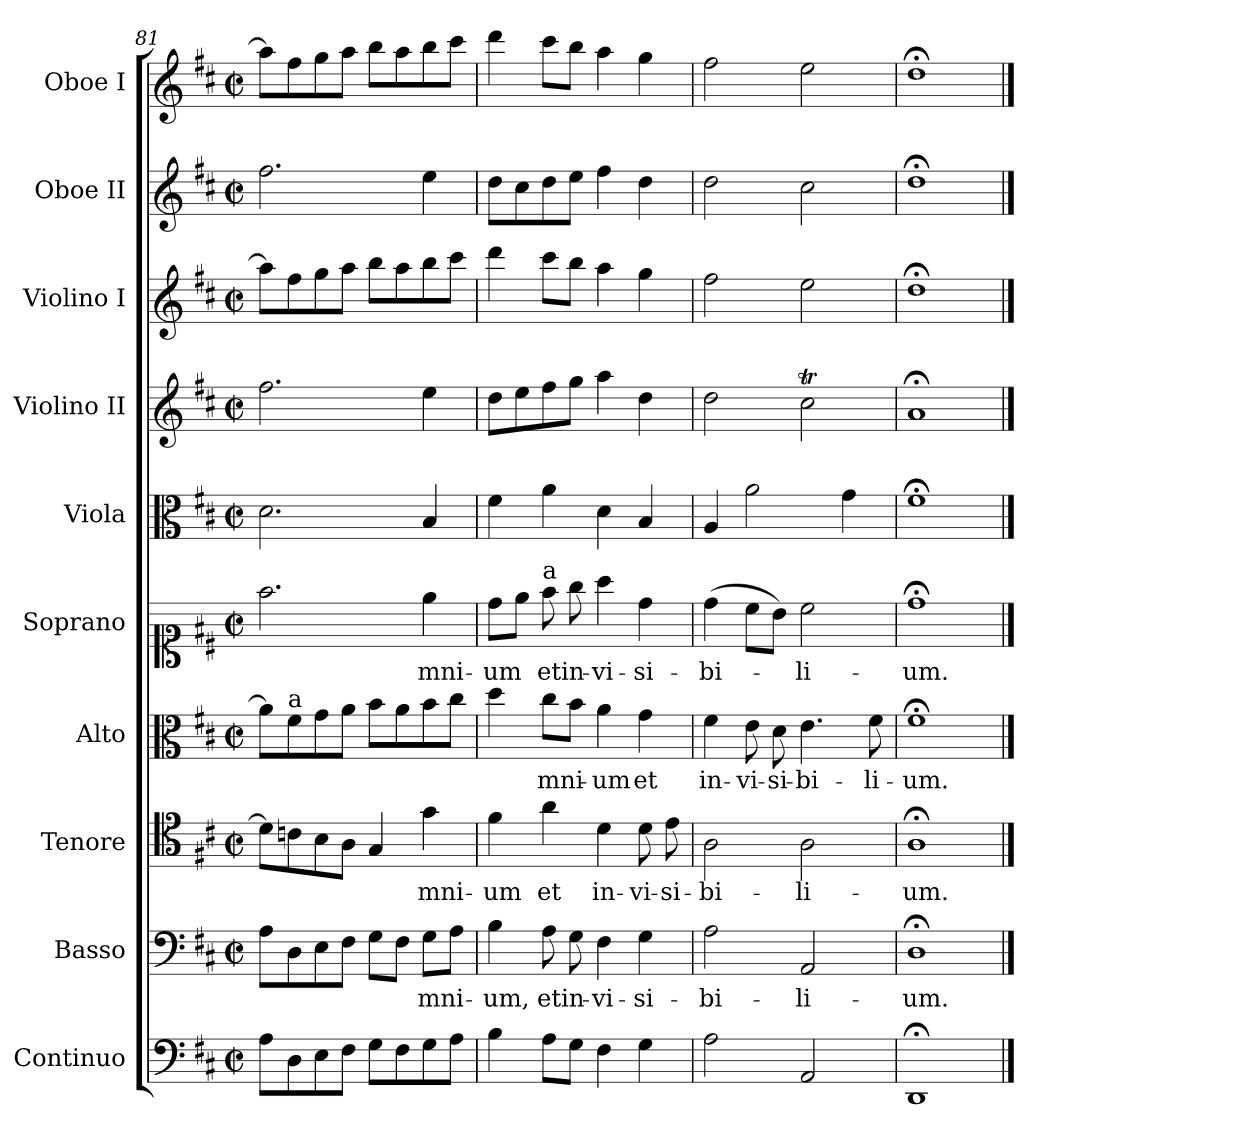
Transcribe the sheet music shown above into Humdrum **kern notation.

**kern	**kern	**text	**kern	**text	**kern	**text	**kern	**text	**kern	**kern	**kern	**kern	**kern
*part10	*part9	*part9	*part8	*part8	*part7	*part7	*part6	*part6	*part5	*part4	*part3	*part2	*part1
*staff10	*staff9	*staff9	*staff8	*staff8	*staff7	*staff7	*staff6	*staff6	*staff5	*staff4	*staff3	*staff2	*staff1
*I"Continuo	*I"Basso	*	*I"Tenore	*	*I"Alto	*	*I"Soprano	*	*I"Viola	*I"Violino II	*I"Violino I	*I"Oboe II	*I"Oboe I
*I'Cont.	*I'B.	*	*I'T.	*	*I'A.	*	*I'S.	*	*I'Vla.	*I'Vln. II	*I'Vln. I	*I'Ob. II	*I'Ob. I
*clefF4	*clefF4	*	*clefC4	*	*clefC3	*	*clefC1	*	*clefC3	*clefG2	*clefG2	*clefG2	*clefG2
*k[f#c#]	*k[f#c#]	*	*k[f#c#]	*	*k[f#c#]	*	*k[f#c#]	*	*k[f#c#]	*k[f#c#]	*k[f#c#]	*k[f#c#]	*k[f#c#]
*M2/2	*M2/2	*	*M2/2	*	*M2/2	*	*M2/2	*	*M2/2	*M2/2	*M2/2	*M2/2	*M2/2
*met(c|)	*met(c|)	*	*met(c|)	*	*met(c|)	*	*met(c|)	*	*met(c|)	*met(c|)	*met(c|)	*met(c|)	*met(c|)
=81	=81	=81	=81	=81	=81	=81	=81	=81	=81	=81	=81	=81	=81
8A\L	8A\L	.	8d\L]	.	8a\L]	.	2.ff#\	.	2.d\	2.ff#\	8aa\L]	2.ff#\	8aa\L]
!	!	!	!	!	!LO:TX:a:t=a	!	!	!	!	!	!	!	!
8D\	8D\	.	8cn\	.	8f#\	.	.	.	.	.	8ff#\	.	8ff#\
8E\	8E\	.	8B\	.	8g\	.	.	.	.	.	8gg\	.	8gg\
8F#\J	8F#\J	.	8A\J	.	8a\J	.	.	.	.	.	8aa\J	.	8aa\J
8G\L	8G\L	.	4G/	.	8b\L	.	.	.	.	.	8bb\L	.	8bb\L
8F#\	8F#\J	.	.	.	8a\	.	.	.	.	.	8aa\	.	8aa\
8G\	8G\L	-mni-	4g\	-mni-	8b\	.	4ee\	mni-	4B/	4ee\	8bb\	4ee\	8bb\
8A\J	8A\J	.	.	.	8cc#\J	.	.	.	.	.	8ccc#\J	.	8ccc#\J
=82	=82	=82	=82	=82	=82	=82	=82	=82	=82	=82	=82	=82	=82
4B\	4B\	-um,	4f#\	-um	4dd\	.	8dd\L	-um	4f#\	8dd\L	4ddd\	8dd\L	4ddd\
.	.	.	.	.	.	.	8ee\J	.	.	8ee\	.	8cc#\	.
!	!	!	!	!	!	!	!LO:TX:a:t=a	!	!	!	!	!	!
8A\L	8A\	et	4a\	et	8cc#\L	-mni-	8ff#\	et	4a\	8ff#\	8ccc#\L	8dd\	8ccc#\L
8G\J	8G\	in-	.	.	8b\J	.	8gg\	in-	.	8gg\J	8bb\J	8ee\J	8bb\J
4F#\	4F#\	-vi-	4d\	in-	4a\	-um	4aa\	-vi-	4d\	4aa\	4aa\	4ff#\	4aa\
4G\	4G\	-si-	8d\	-vi-	4g\	et	4dd\	-si-	4B/	4dd\	4gg\	4dd\	4gg\
.	.	.	8e\	-si-	.	.	.	.	.	.	.	.	.
=83	=83	=83	=83	=83	=83	=83	=83	=83	=83	=83	=83	=83	=83
2A\	2A\	-bi-	2A\	-bi-	4f#\	in-	(4dd\	-bi-	4A/	2dd\	2ff#\	2dd\	2ff#\
.	.	.	.	.	8e\	-vi-	8cc#\L	.	2a\	.	.	.	.
.	.	.	.	.	8d\	-si-	8b\J)	.	.	.	.	.	.
2AA/	2AA/	-li-	2A\	-li-	4.e\	-bi-	2cc#\	-li-	.	2cc#t\	2ee\	2cc#\	2ee\
.	.	.	.	.	.	.	.	.	4g\	.	.	.	.
.	.	.	.	.	8f#\	-li-	.	.	.	.	.	.	.
=84	=84	=84	=84	=84	=84	=84	=84	=84	=84	=84	=84	=84	=84
1DD;<	1D;<	-um.	1A;<	-um.	1f#;<	-um.	1dd;<	-um.	1f#;<	1a;<	1dd;<	1dd;<	1dd;<
==	==	==	==	==	==	==	==	==	==	==	==	==	==
*-	*-	*-	*-	*-	*-	*-	*-	*-	*-	*-	*-	*-	*-
